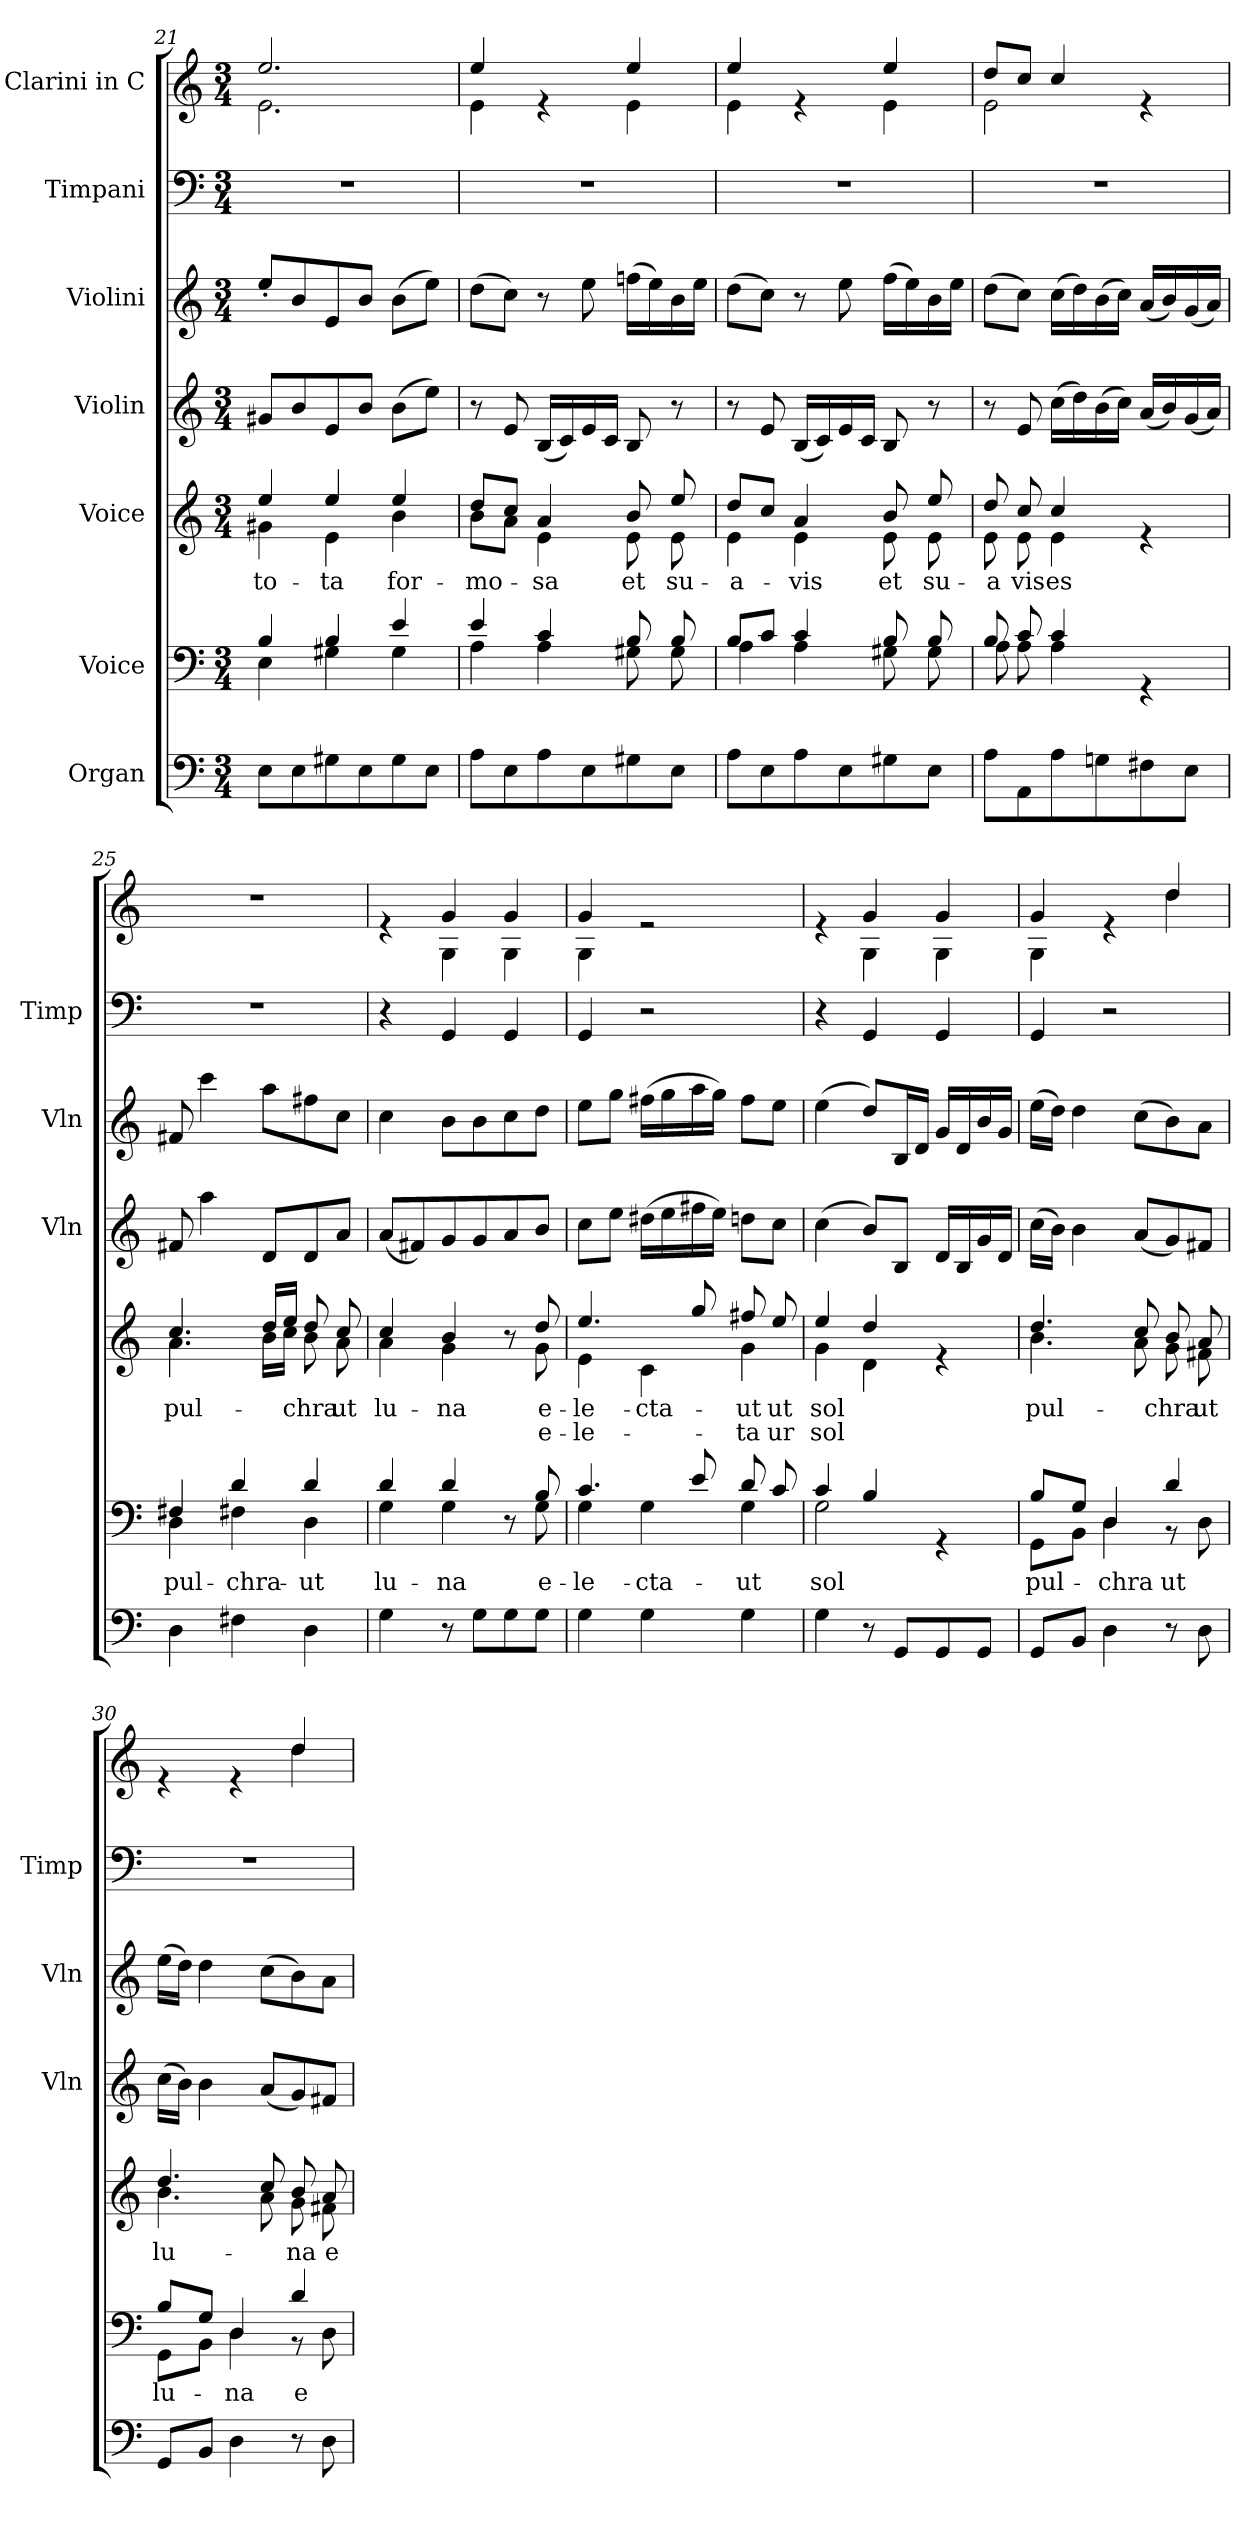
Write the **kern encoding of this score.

**kern	**kern	**text	**kern	**text	**text	**kern	**kern	**kern	**kern
*part7	*part6	*part6	*part5	*part5	*part5	*part4	*part3	*part2	*part1
*staff7	*staff6	*staff6	*staff5	*staff5	*staff5	*staff4	*staff3	*staff2	*staff1
*I"Organ	*I"Voice	*	*I"Voice	*	*	*I"Violin	*I"Violini	*I"Timpani	*I"Clarini in C
*	*	*	*	*	*	*I'Vln	*I'Vln	*I'Timp	*
!!LO:PB:g=z
*clefF4	*clefF4	*	*clefG2	*	*	*clefG2	*clefG2	*clefF4	*clefG2
*k[]	*k[]	*	*k[]	*	*	*k[]	*k[]	*k[]	*k[]
*M3/4	*M3/4	*	*M3/4	*	*	*M3/4	*M3/4	*M3/4	*M3/4
=21	=21	=21	=21	=21	=21	=21	=21	=21	=21
*	*^	*	*	*	*	*	*	*	*
!	!	!	!	!	!LO:LY:b	!	!	!	!	!
*	*	*	*	*^	*	*	*	*	*	*^
8E\L	4B/	4E\	.	4ee/	4g#X\	to-	.	8g#X/L	8ee'/L	2.r	2.ee/	2.e\
8E\	.	.	.	.	.	.	.	8b/	8b/	.	.	.
!	!	!	!	!	!	!LO:LY:b	!	!	!	!	!	!
8G#X\	4B/	4G#X\	.	4ee/	4e\	-ta	.	8e/	8e/	.	.	.
8E\	.	.	.	.	.	.	.	8b/J	8b/J	.	.	.
!	!	!	!	!	!	!LO:LY:b	!	!	!	!	!	!
8G#\	4e/	4G#\	.	4ee/	4b\	for-	.	(8b\L	(8b\L	.	.	.
8E\J	.	.	.	.	.	.	.	8ee\J)	8ee\J)	.	.	.
=22	=22	=22	=22	=22	=22	=22	=22	=22	=22	=22	=22	=22
!	!	!	!	!	!	!LO:LY:b	!	!	!	!	!	!
8A\L	4e/	4A\	.	8dd/L	8b\L	-mo-	.	8r	(8dd\L	2.r	4ee/	4e\
8E\	.	.	.	8cc/J	8a\J	.	.	8e/	8cc\J)	.	.	.
!	!	!	!	!	!	!LO:LY:b	!	!	!	!	!	!
8A\	4c/	4A\	.	4a/	4e\	-sa	.	(16B/LL	8r	.	4re	4ryy
.	.	.	.	.	.	.	.	16c/)	.	.	.	.
8E\	.	.	.	.	.	.	.	16e/	8ee\	.	.	.
.	.	.	.	.	.	.	.	16c/JJ	.	.	.	.
!	!	!	!	!	!	!LO:LY:b	!	!	!	!	!	!
8G#X\	8B/	8G#X\	.	8b/	8e\	et	.	8B/	(16ffn\LL	.	4ee/	4e\
.	.	.	.	.	.	.	.	.	16ee\)	.	.	.
!	!	!	!	!	!	!LO:LY:b	!	!	!	!	!	!
8E\J	8B/	8G#\	.	8ee/	8e\	su-	.	8r	16b\	.	.	.
.	.	.	.	.	.	.	.	.	16ee\JJ	.	.	.
=23	=23	=23	=23	=23	=23	=23	=23	=23	=23	=23	=23	=23
!	!	!	!	!	!	!LO:LY:b	!	!	!	!	!	!
8A\L	8B/L	4A\	.	8dd/L	4e\	-a-	.	8r	(8dd\L	2.r	4ee/	4e\
8E\	8c/J	.	.	8cc/J	.	.	.	8e/	8cc\J)	.	.	.
!	!	!	!	!	!	!LO:LY:b	!	!	!	!	!	!
8A\	4c/	4A\	.	4a/	4e\	-vis	.	(16B/LL	8r	.	4re	4ryy
.	.	.	.	.	.	.	.	16c/)	.	.	.	.
8E\	.	.	.	.	.	.	.	16e/	8ee\	.	.	.
.	.	.	.	.	.	.	.	16c/JJ	.	.	.	.
!	!	!	!	!	!	!LO:LY:b	!	!	!	!	!	!
8G#X\	8B/	8G#X\	.	8b/	8e\	et	.	8B/	(16ff\LL	.	4ee/	4e\
.	.	.	.	.	.	.	.	.	16ee\)	.	.	.
!	!	!	!	!	!	!LO:LY:b	!	!	!	!	!	!
8E\J	8B/	8G#\	.	8ee/	8e\	su-	.	8r	16b\	.	.	.
.	.	.	.	.	.	.	.	.	16ee\JJ	.	.	.
=24	=24	=24	=24	=24	=24	=24	=24	=24	=24	=24	=24	=24
!	!	!	!	!	!	!LO:LY:b	!	!	!	!	!	!
8A\L	8B/	8A\	.	8dd/	8e\	-a	.	8r	(8dd\L	2.r	8dd/L	2e\
!	!	!	!	!	!	!LO:LY:b	!	!	!	!	!	!
8AA\	8c/	8A\	.	8cc/	8e\	vis	.	8e/	8cc\J)	.	8cc/J	.
!	!	!	!	!	!	!LO:LY:b	!	!	!	!	!	!
8A\	4c/	4A\	.	4cc/	4e\	es	.	(16cc\LL	(16cc\LL	.	4cc/	.
.	.	.	.	.	.	.	.	16dd\)	16dd\)	.	.	.
8Gn\	.	.	.	.	.	.	.	(16b\	(16b\	.	.	.
.	.	.	.	.	.	.	.	16cc\JJ)	16cc\JJ)	.	.	.
8F#X\	4rGG	4ryy	.	4re	4ryy	.	.	(16a/LL	(16a/LL	.	4re	4ryy
.	.	.	.	.	.	.	.	16b/)	16b/)	.	.	.
8E\J	.	.	.	.	.	.	.	(16g/	(16g/	.	.	.
.	.	.	.	.	.	.	.	16a/JJ)	16a/JJ)	.	.	.
*	*	*	*	*	*	*	*	*	*	*	*v	*v
=25	=25	=25	=25	=25	=25	=25	=25	=25	=25	=25	=25
!	!	!	!LO:LY:b	!	!	!LO:LY:b	!	!	!	!	!
4D\	4F#X/	4D\	pul-	4.cc/	4.a\	pul-	.	8f#X/	8f#X/	2.r	2.r
.	.	.	.	.	.	.	.	4aa\	4ccc\	.	.
!	!	!	!LO:LY:b	!	!	!	!	!	!	!	!
4F#X\	4d/	4F#X\	-chra-	.	.	.	.	.	.	.	.
.	.	.	.	16dd/LL	16b\LL	.	.	8d/L	8aa\L	.	.
.	.	.	.	16ee/JJ	16cc\JJ	.	.	.	.	.	.
!	!	!	!LO:LY:b	!	!	!LO:LY:b	!	!	!	!	!
4D\	4d/	4D\	-ut	8dd/	8b\	-chra	.	8d/	8ff#X\	.	.
!	!	!	!	!	!	!LO:LY:b	!	!	!	!	!
.	.	.	.	8cc/	8a\	ut	.	8a/J	8cc\J	.	.
!!LO:PB:g=z
=26	=26	=26	=26	=26	=26	=26	=26	=26	=26	=26	=26
!	!	!	!LO:LY:b	!	!	!LO:LY:b	!	!	!	!	!
*	*	*	*	*	*	*	*	*	*	*	*^
4G\	4d/	4G\	lu-	4cc/	4a\	lu-	.	(8a/L	4cc\	4r	4re	4ryy
.	.	.	.	.	.	.	.	8f#X/)	.	.	.	.
!	!	!	!LO:LY:b	!	!	!LO:LY:b	!	!	!	!	!	!
8r	4d/	4G\	-na	4b/	4g\	-na	.	8g/	8b\L	4GG/	4g/	4G\
8G\L	.	.	.	.	.	.	.	8g/	8b\	.	.	.
8G\	8r	8ryy	.	8r	8ryy	.	.	8a/	8cc\	4GG/	4g/	4G\
!	!	!	!LO:LY:b	!	!	!LO:LY:b	!LO:LY:b	!	!	!	!	!
!	!	!	!	!	!	!LO:LY:b	!	!	!	!	!	!
8G\J	8B/	8G\	e-	8dd/	8g\	e-	e-	8b/J	8dd\J	.	.	.
=27	=27	=27	=27	=27	=27	=27	=27	=27	=27	=27	=27	=27
!	!	!	!LO:LY:b	!	!	!LO:LY:b	!LO:LY:b	!	!	!	!	!
!	!	!	!	!	!	!LO:LY:b	!	!	!	!	!	!
4G\	4.c/	4G\	-le-	4.ee/	4e\	-le-	-le-	8cc\L	8ee\L	4GG/	4g/	4G\
.	.	.	.	.	.	.	.	8ee\J	8gg\J	.	.	.
!	!	!	!LO:LY:b	!	!	!LO:LY:b	!	!	!	!	!	!
4G\	.	4G\	-cta	.	4c\	-cta	.	(16dd#X\LL	(16ff#X\LL	2r	2re	2ryy
.	.	.	.	.	.	.	.	16ee\	16gg\	.	.	.
.	8e/	.	.	8gg/	.	.	.	16ff#X\	16aa\	.	.	.
.	.	.	.	.	.	.	.	16ee\JJ)	16gg\JJ)	.	.	.
!	!	!	!LO:LY:b	!	!	!LO:LY:b	!LO:LY:b	!	!	!	!	!
!	!	!	!	!	!	!LO:LY:b	!	!	!	!	!	!
4G\	8d/	4G\	ut	8ff#X/	4g\	ut	-ta	8ddn\L	8ff#\L	.	.	.
!	!	!	!	!	!	!LO:LY:b	!LO:LY:b	!	!	!	!	!
.	8c/	.	.	8ee/	.	ut	ur	8cc\J	8ee\J	.	.	.
=28	=28	=28	=28	=28	=28	=28	=28	=28	=28	=28	=28	=28
!	!	!	!LO:LY:b	!	!	!LO:LY:b	!LO:LY:b	!	!	!	!	!
!	!	!	!	!	!	!LO:LY:b	!	!	!	!	!	!
4G\	4c/	2G\	sol	4ee/	4g\	sol	sol	(4cc\	(4ee\	4r	4re	4ryy
8r	4B/	.	.	4dd/	4d\	.	.	8b/L)	8dd/L)	4GG/	4g/	4G\
8GG/L	.	.	.	.	.	.	.	8B/J	16B/L	.	.	.
.	.	.	.	.	.	.	.	.	16d/JJ	.	.	.
8GG/	4rGG	4ryy	.	4re	4ryy	.	.	16d/LL	16g/LL	4GG/	4g/	4G\
.	.	.	.	.	.	.	.	16B/	16d/	.	.	.
8GG/J	.	.	.	.	.	.	.	16g/	16b/	.	.	.
.	.	.	.	.	.	.	.	16d/JJ	16g/JJ	.	.	.
=29	=29	=29	=29	=29	=29	=29	=29	=29	=29	=29	=29	=29
!	!	!	!LO:LY:b	!	!	!LO:LY:b	!	!	!	!	!	!
8GG/L	8B/L	8GG\L	pul-	4.dd/	4.b\	pul-	.	(16cc\LL	(16ee\LL	4GG/	4g/	4G\
.	.	.	.	.	.	.	.	16b\JJ)	16dd\JJ)	.	.	.
8BB/J	8G/J	8BB\J	.	.	.	.	.	4b\	4dd\	.	.	.
!	!	!	!LO:LY:b	!	!	!	!	!	!	!	!	!
4D\	4D/	4D\	-chra	.	.	.	.	.	.	2r	4re	4ryy
.	.	.	.	8cc/	8a\	.	.	(8a/L	(8cc\L	.	.	.
!	!	!	!LO:LY:b	!	!	!LO:LY:b	!	!	!	!	!	!
8r	4d/	8r	ut	8b/	8g\	-chra	.	8g/)	8b\)	.	4dd/	4dd\
!	!	!	!	!	!	!LO:LY:b	!	!	!	!	!	!
8D\	.	8D\	.	8a/	8f#X\	ut	.	8f#X/J	8a\J	.	.	.
=30	=30	=30	=30	=30	=30	=30	=30	=30	=30	=30	=30	=30
!	!	!	!LO:LY:b	!	!	!LO:LY:b	!	!	!	!	!	!
8GG/L	8B/L	8GG\L	lu-	4.dd/	4.b\	lu-	.	(16cc\LL	(16ee\LL	2.r	4re	2ryy
.	.	.	.	.	.	.	.	16b\JJ)	16dd\JJ)	.	.	.
8BB/J	8G/J	8BB\J	.	.	.	.	.	4b\	4dd\	.	.	.
!	!	!	!LO:LY:b	!	!	!	!	!	!	!	!	!
4D\	4D/	4D\	-na	.	.	.	.	.	.	.	4re	.
.	.	.	.	8cc/	8a\	.	.	(8a/L	(8cc\L	.	.	.
!	!	!	!LO:LY:b	!	!	!LO:LY:b	!	!	!	!	!	!
8r	4d/	8r	e	8b/	8g\	-na	.	8g/)	8b\)	.	4dd/	4dd\
!	!	!	!	!	!	!LO:LY:b	!	!	!	!	!	!
8D\	.	8D\	.	8a/	8f#X\	e-	.	8f#X/J	8a\J	.	.	.
*	*v	*v	*	*	*	*	*	*	*	*	*v	*v
*	*	*	*v	*v	*	*	*	*	*	*
=	=	=	=	=	=	=	=	=	=
*-	*-	*-	*-	*-	*-	*-	*-	*-	*-
